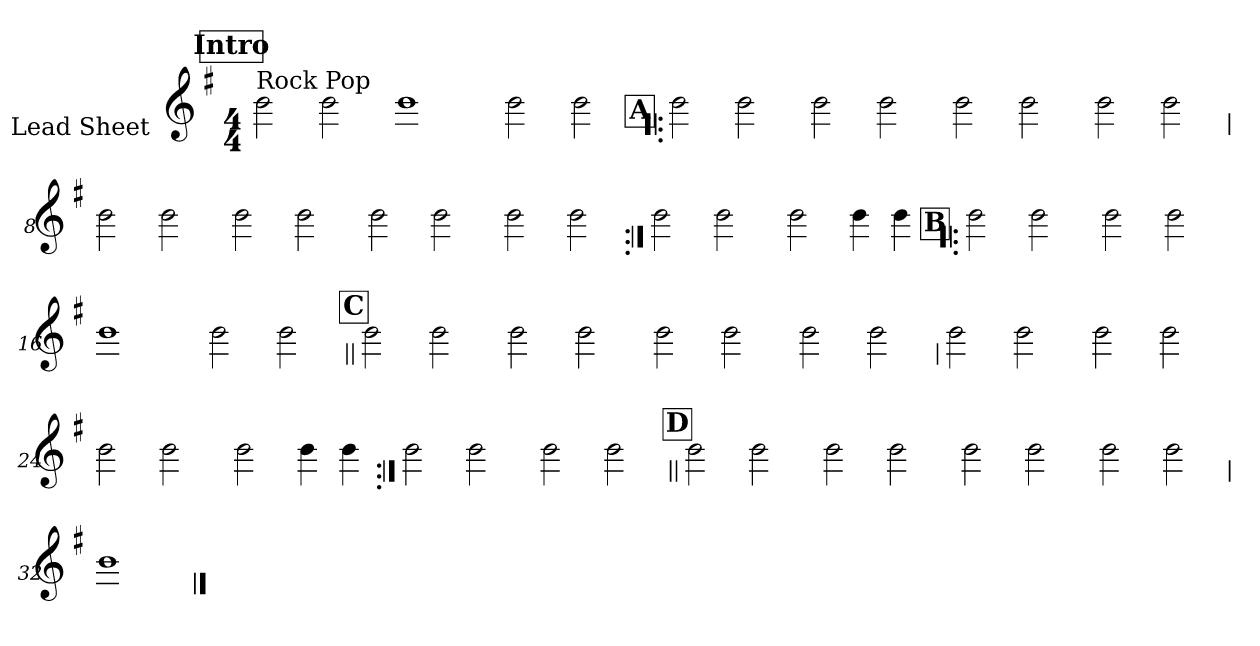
**kern
*part1
*staff1
*I"Lead Sheet
*stria0
*clefG2
*k[f#]
*G:
*M4/4
*MM83
!!LO:REH:place=s1:a:t=Intro
=1||
!LO:TX:a:t=Rock Pop
2b
2b
=2-
1b
=3-
2b
2b
!!LO:LB:g=z
!!LO:REH:place=s1:a:t=A
=4!|:
2b
2b
=5-
2b
2b
=6-
2b
2b
=7-
2b
2b
!!LO:LB:g=z
=8
2b
2b
=9-
2b
2b
=10-
2b
2b
=11-
2b
2b
!!LO:LB:g=z
=12:|!
2b
2b
=13-
2b
4b
4b
!!LO:LB:g=z
!!LO:REH:place=s1:a:t=B
=14!|:
2b
2b
=15-
2b
2b
=16-
1b
=17-
2b
2b
!!LO:LB:g=z
!!LO:REH:place=s1:a:t=C
=18||
2b
2b
=19-
2b
2b
=20-
2b
2b
=21-
2b
2b
!!LO:LB:g=z
=22
2b
2b
=23-
2b
2b
=24-
2b
2b
=25-
2b
4b
4b
!!LO:LB:g=z
=26:|!
2b
2b
=27-
2b
2b
!!LO:LB:g=z
!!LO:REH:place=s1:a:t=D
=28||
2b
2b
=29-
2b
2b
=30-
2b
2b
=31-
2b
2b
!!LO:LB:g=z
=32
1b
==
*-
